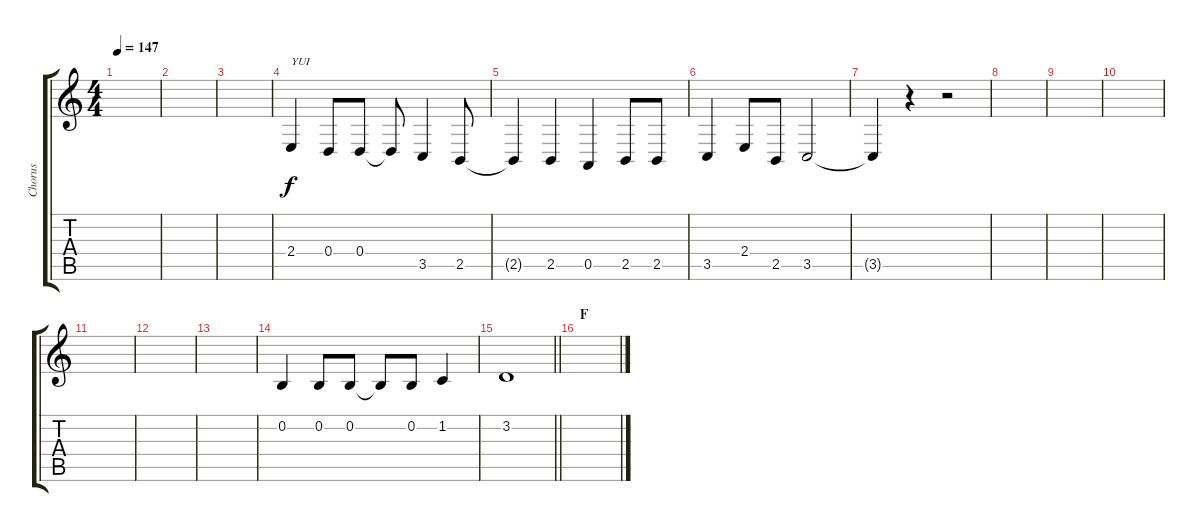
\track ("Chorus" "Chorus") {instrument altosax}
\staff {score tabs}
\tuning (E4 B3 G3 D3 A2 E2) {hide}
\ts (4 4)
\tempo 147
\clef g2
\ks c
|
|
|
2.4.4{txt "YUI"} 0.4.8 0.4.8 0.4{t}.8 3.5.4 2.5.8 |
2.5{t}.4 2.5.4 0.5.4 2.5.8 2.5.8 |
3.5.4 2.4.8 2.5.8 3.5.2 |
3.5{t}.4 r.4 r.2 |
|
|
|
|
|
|
0.2.4 0.2.8 0.2.8 0.2{t}.8 0.2.8 1.2.4 |
\barLineRight lightlight
3.2.1 |
\section ("" "F")
